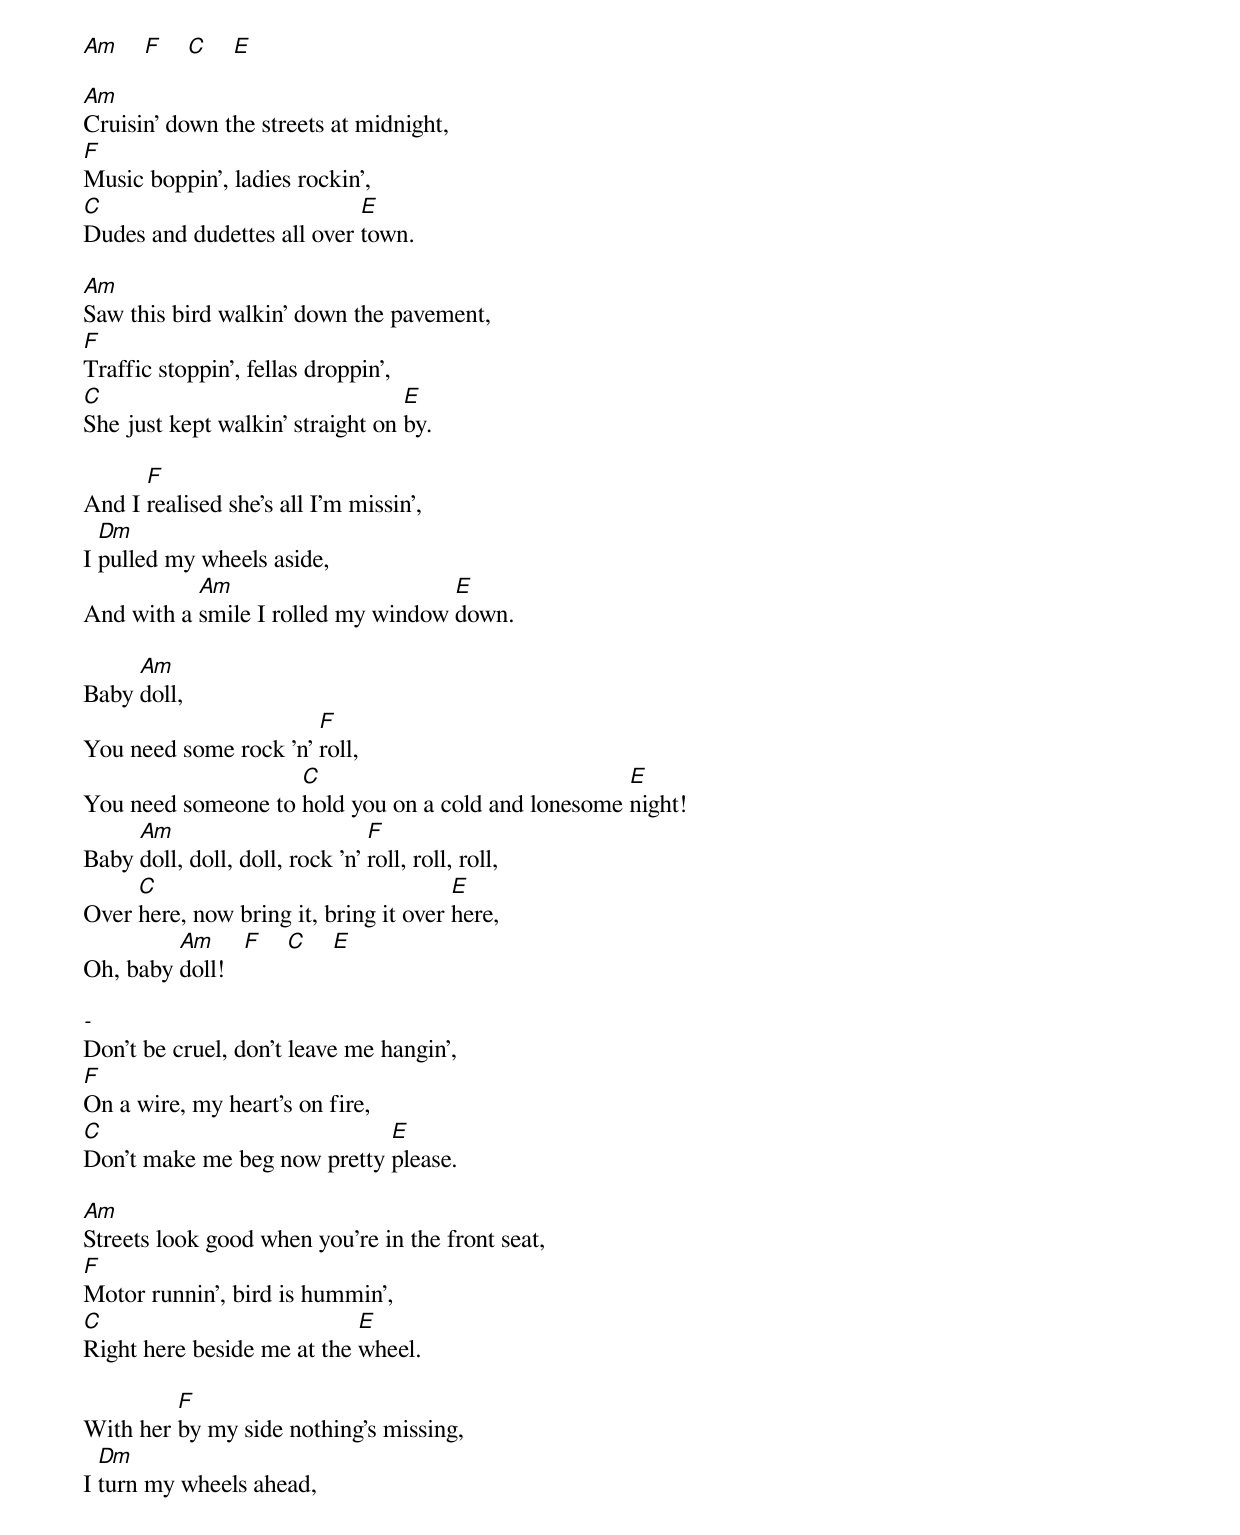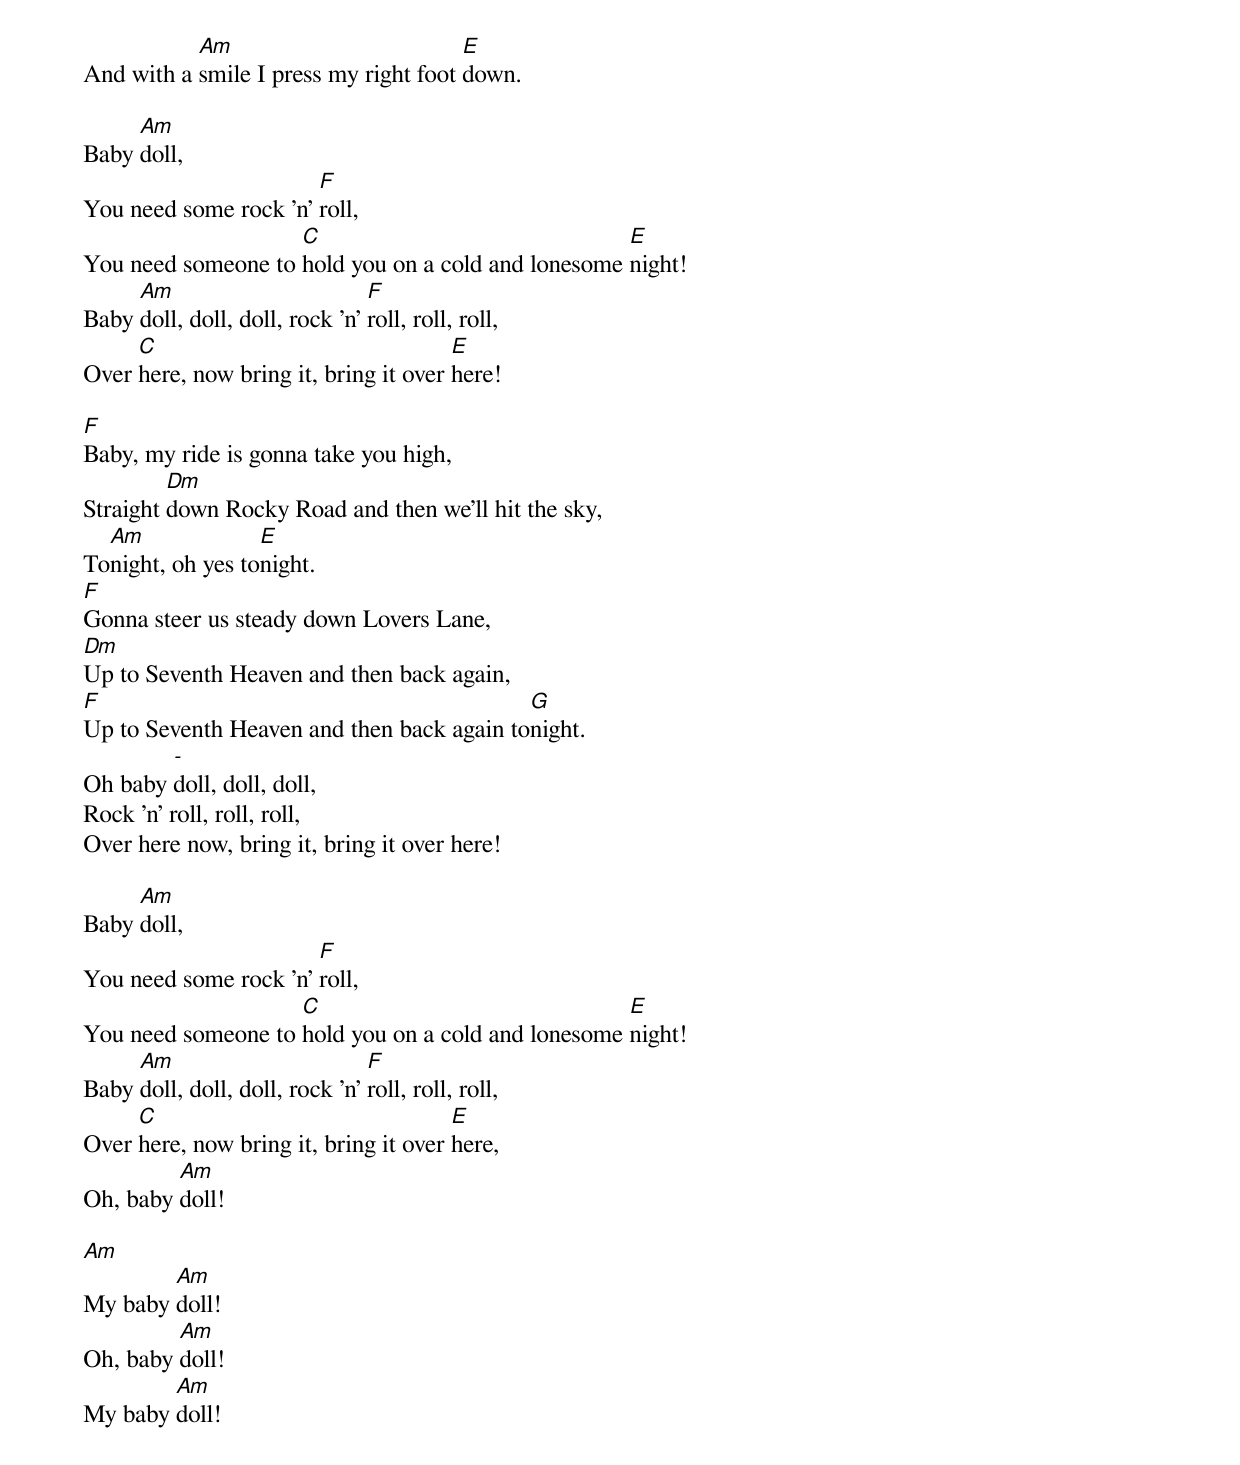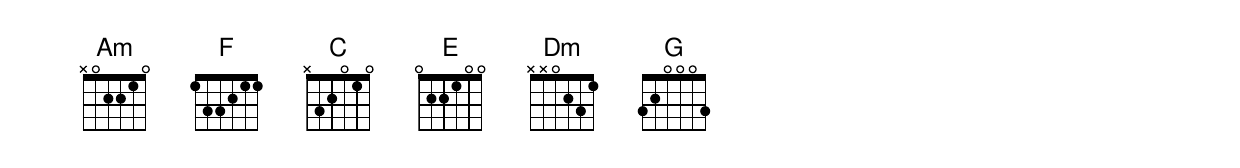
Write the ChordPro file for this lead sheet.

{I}
[Am]    [F]    [C]    [E]

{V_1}
[Am]Cruisin' down the streets at midnight,
[F]Music boppin', ladies rockin',
[C]Dudes and dudettes all over [E]town.

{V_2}
[Am]Saw this bird walkin' down the pavement,
[F]Traffic stoppin', fellas droppin',
[C]She just kept walkin' straight on [E]by.

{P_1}
And I [F]realised she's all I'm missin',
I [Dm]pulled my wheels aside,
And with a [Am]smile I rolled my window [E]down.

{C}
Baby [Am]doll,
You need some rock 'n' [F]roll,
You need someone to [C]hold you on a cold and lonesome [E]night!
Baby [Am]doll, doll, doll, rock 'n' [F]roll, roll, roll,
Over [C]here, now bring it, bring it over [E]here,
Oh, baby [Am]doll!   [F]    [C]    [E]

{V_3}
[-]Don't be cruel, don't leave me hangin',
[F]On a wire, my heart's on fire,
[C]Don't make me beg now pretty [E]please.

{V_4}
[Am]Streets look good when you're in the front seat,
[F]Motor runnin', bird is hummin',
[C]Right here beside me at the [E]wheel.

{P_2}
With her [F]by my side nothing's missing,
I [Dm]turn my wheels ahead,
And with a [Am]smile I press my right foot [E]down.

{C}
Baby [Am]doll,
You need some rock 'n' [F]roll,
You need someone to [C]hold you on a cold and lonesome [E]night!
Baby [Am]doll, doll, doll, rock 'n' [F]roll, roll, roll,
Over [C]here, now bring it, bring it over [E]here!

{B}
[F]Baby, my ride is gonna take you high,
Straight [Dm]down Rocky Road and then we'll hit the sky,
To[Am]night, oh yes to[E]night.
[F]Gonna steer us steady down Lovers Lane,
[Dm]Up to Seventh Heaven and then back again,
[F]Up to Seventh Heaven and then back again to[G]night.
Oh baby [-]doll, doll, doll,
Rock 'n' roll, roll, roll,
Over here now, bring it, bring it over here!

{C}
Baby [Am]doll,
You need some rock 'n' [F]roll,
You need someone to [C]hold you on a cold and lonesome [E]night!
Baby [Am]doll, doll, doll, rock 'n' [F]roll, roll, roll,
Over [C]here, now bring it, bring it over [E]here,
Oh, baby [Am]doll!

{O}
[Am]
My baby [Am]doll!
Oh, baby [Am]doll!
My baby [Am]doll!
